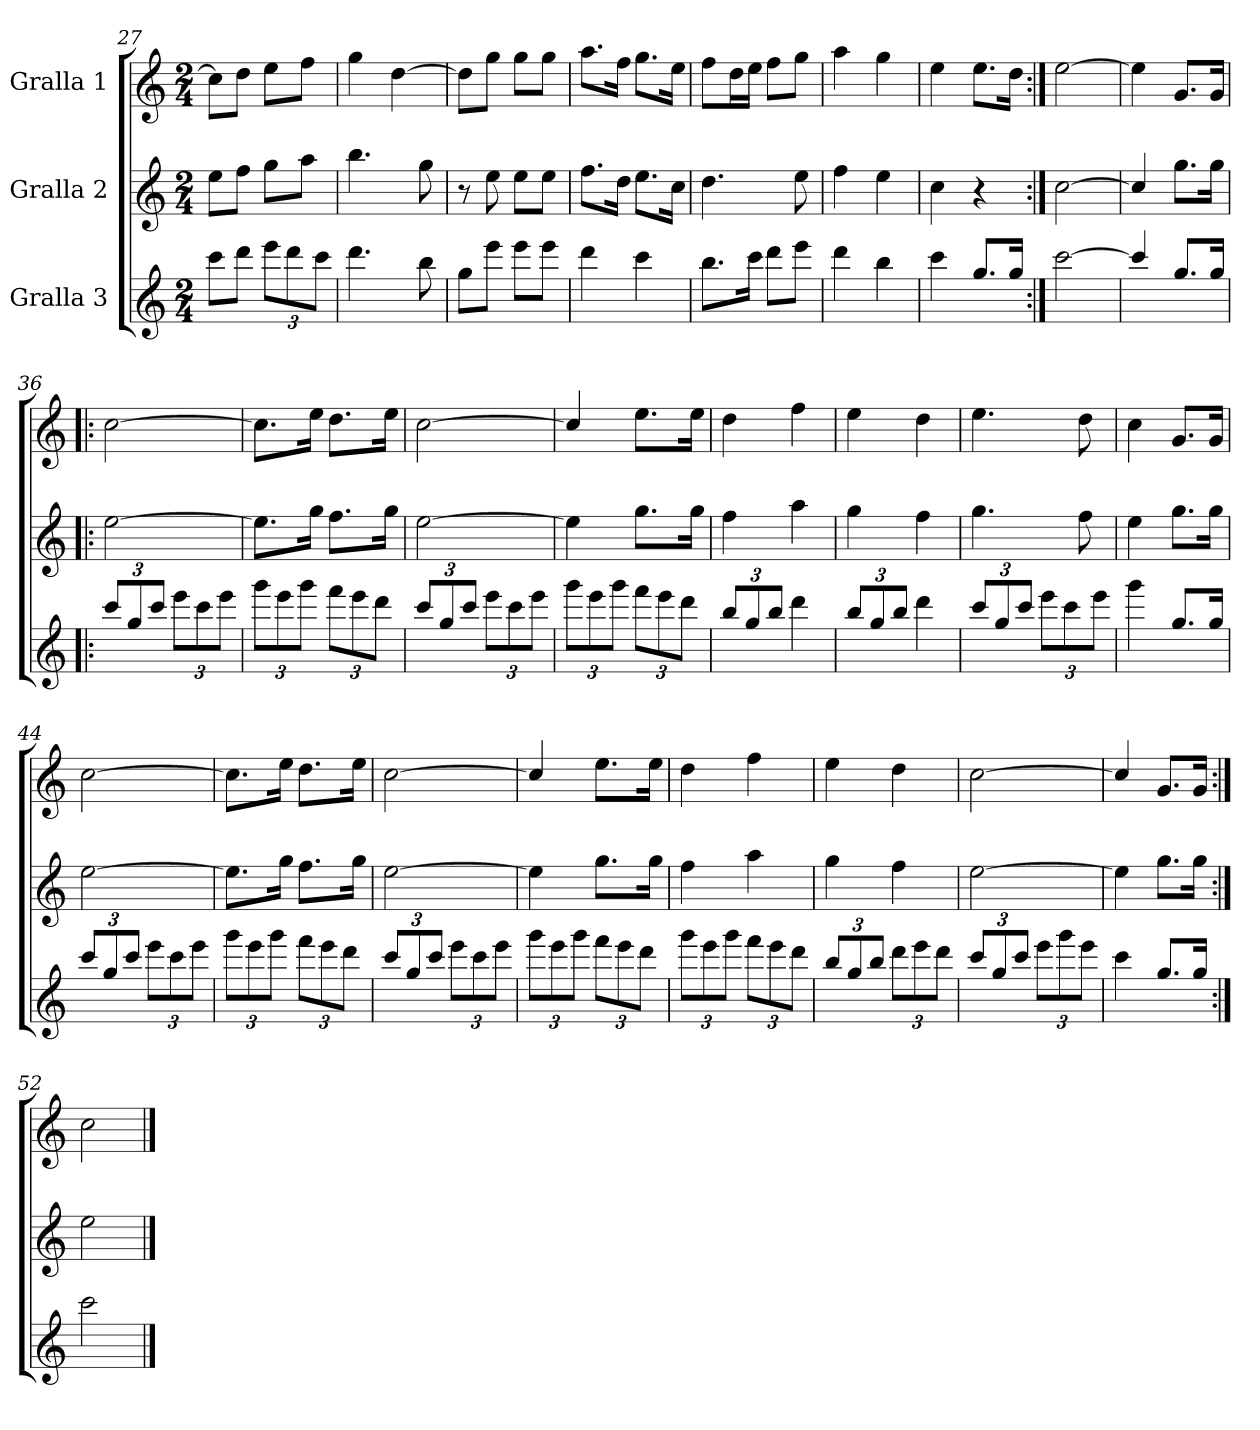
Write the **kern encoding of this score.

**kern	**kern	**kern
*part3	*part2	*part1
*staff3	*staff2	*staff1
*I"Gralla 3	*I"Gralla 2	*I"Gralla 1
*clefG2	*clefG2	*clefG2
*ITrd8c14	*	*
*k[]	*k[]	*k[]
*M2/4	*M2/4	*M2/4
=27	=27	=27
8cc\L	8ee\L	8cc\L]
8dd\J	8ff\J	8dd\J
*Xbrackettup	*	*
12ee\L	8gg\L	8ee\L
12dd\	.	.
.	8aa\J	8ff\J
12cc\J	.	.
=28	=28	=28
4.dd\	4.bb\	4gg\
.	.	[4dd\
8b\	8gg\	.
=29	=29	=29
8g\L	8r	8dd\L]
8ee\J	8ee\	8gg\J
8ee\L	8ee\L	8gg\L
8ee\J	8ee\J	8gg\J
!!LO:LB:g=z
=30	=30	=30
4dd\	8.ff\L	8.aa\L
.	16dd\Jk	16ff\Jk
4cc\	8.ee\L	8.gg\L
.	16cc\Jk	16ee\Jk
=31	=31	=31
8.b\L	4.dd\	8ff\L
.	.	16dd\L
16cc\Jk	.	16ee\JJ
8dd\L	.	8ff\L
8ee\J	8ee\	8gg\J
=32	=32	=32
4dd\	4ff\	4aa\
4b\	4ee\	4gg\
=33	=33	=33
4cc\	4cc\	4ee\
8.g/L	4r	8.ee\L
16g/Jk	.	16dd\Jk
=34:|!	=34:|!	=34:|!
[2cc\	[2cc\	[2ee\
=35	=35	=35
4cc/]	4cc/]	4ee\]
8.g/L	8.gg\L	8.g/L
16g/Jk	16gg\Jk	16g/Jk
=36!|:	=36!|:	=36!|:
12cc/L	[2ee\	[2cc\
12g/	.	.
12cc/J	.	.
12ee\L	.	.
12cc\	.	.
12ee\J	.	.
=37	=37	=37
12gg\L	8.ee\L]	8.cc\L]
12ee\	.	.
12gg\J	.	.
.	16gg\Jk	16ee\Jk
12ff\L	8.ff\L	8.dd\L
12ee\	.	.
12dd\J	.	.
.	16gg\Jk	16ee\Jk
=38	=38	=38
12cc/L	[2ee\	[2cc\
12g/	.	.
12cc/J	.	.
12ee\L	.	.
12cc\	.	.
12ee\J	.	.
!!LO:PB:g=z
=39	=39	=39
12gg\L	4ee\]	4cc/]
12ee\	.	.
12gg\J	.	.
12ff\L	8.gg\L	8.ee\L
12ee\	.	.
12dd\J	.	.
.	16gg\Jk	16ee\Jk
=40	=40	=40
12b/L	4ff\	4dd\
12g/	.	.
12b/J	.	.
4dd\	4aa\	4ff\
=41	=41	=41
12b/L	4gg\	4ee\
12g/	.	.
12b/J	.	.
4dd\	4ff\	4dd\
=42	=42	=42
12cc/L	4.gg\	4.ee\
12g/	.	.
12cc/J	.	.
12ee\L	.	.
12cc\	.	.
.	8ff\	8dd\
12ee\J	.	.
=43	=43	=43
4gg\	4ee\	4cc\
8.g/L	8.gg\L	8.g/L
16g/Jk	16gg\Jk	16g/Jk
=44	=44	=44
12cc/L	[2ee\	[2cc\
12g/	.	.
12cc/J	.	.
12ee\L	.	.
12cc\	.	.
12ee\J	.	.
=45	=45	=45
12gg\L	8.ee\L]	8.cc\L]
12ee\	.	.
12gg\J	.	.
.	16gg\Jk	16ee\Jk
12ff\L	8.ff\L	8.dd\L
12ee\	.	.
12dd\J	.	.
.	16gg\Jk	16ee\Jk
=46	=46	=46
12cc/L	[2ee\	[2cc\
12g/	.	.
12cc/J	.	.
12ee\L	.	.
12cc\	.	.
12ee\J	.	.
!!LO:LB:g=z
=47	=47	=47
12gg\L	4ee\]	4cc/]
12ee\	.	.
12gg\J	.	.
12ff\L	8.gg\L	8.ee\L
12ee\	.	.
12dd\J	.	.
.	16gg\Jk	16ee\Jk
=48	=48	=48
12gg\L	4ff\	4dd\
12ee\	.	.
12gg\J	.	.
12ff\L	4aa\	4ff\
12ee\	.	.
12dd\J	.	.
=49	=49	=49
12b/L	4gg\	4ee\
12g/	.	.
12b/J	.	.
12dd\L	4ff\	4dd\
12ee\	.	.
12dd\J	.	.
=50	=50	=50
12cc/L	[2ee\	[2cc\
12g/	.	.
12cc/J	.	.
12ee\L	.	.
12gg\	.	.
12ee\J	.	.
=51	=51	=51
4cc\	4ee\]	4cc/]
8.g/L	8.gg\L	8.g/L
16g/Jk	16gg\Jk	16g/Jk
=52:|!	=52:|!	=52:|!
2cc\	2ee\	2cc\
==	==	==
*-	*-	*-
